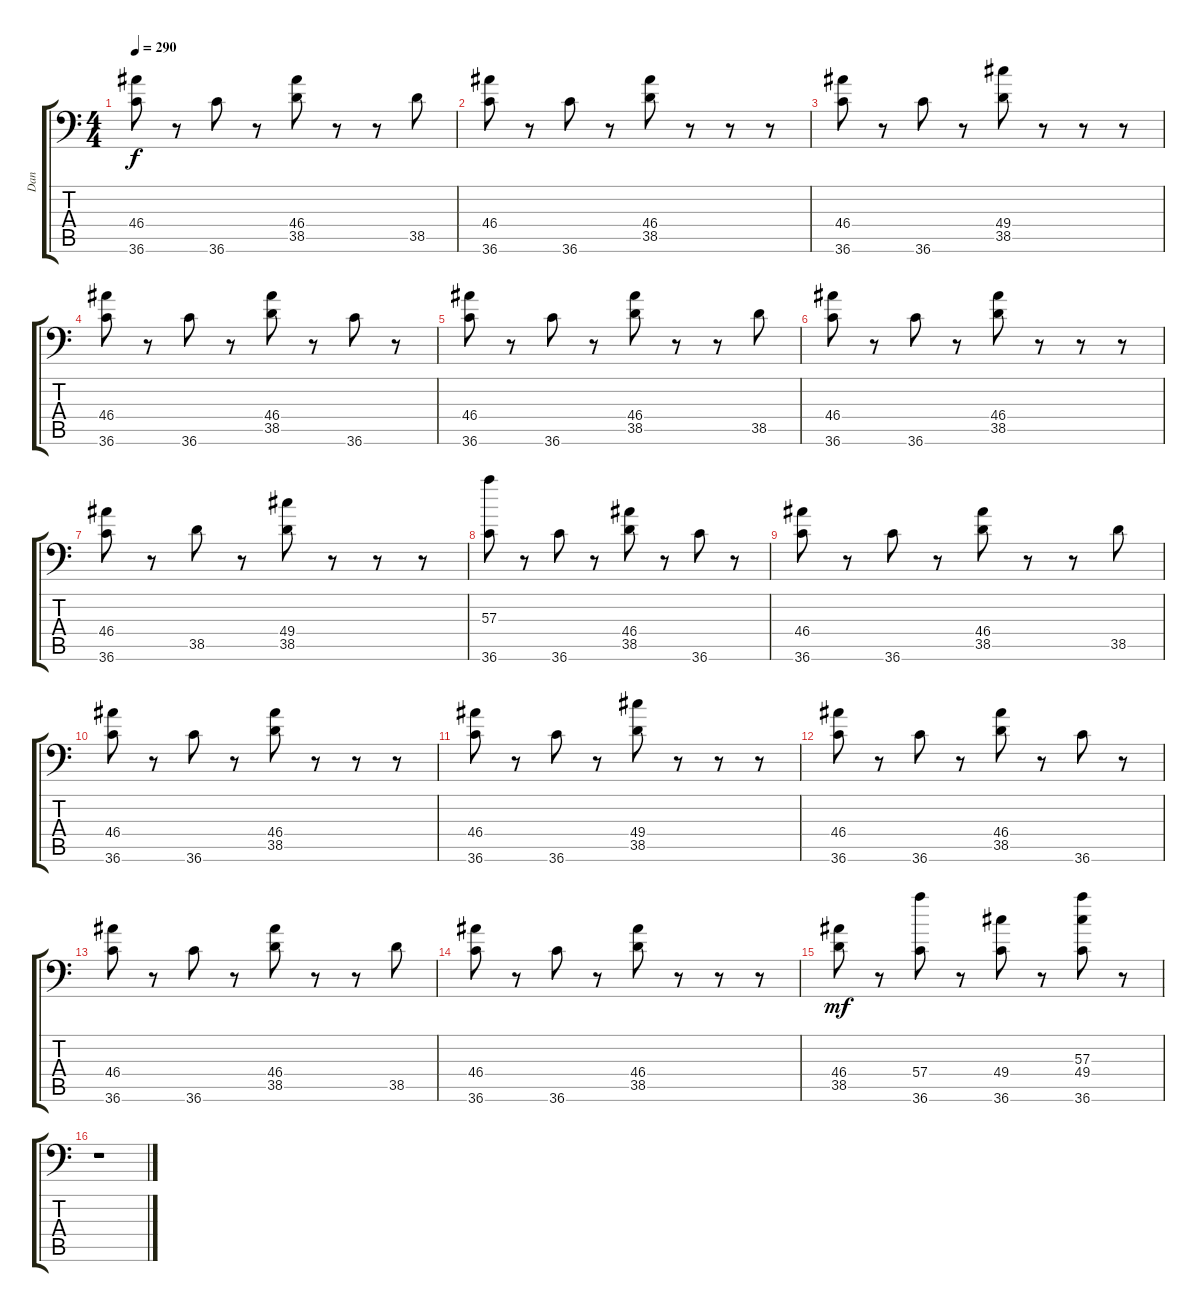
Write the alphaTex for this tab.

\track ("Dan" "Dan") {instrument acousticgrandpiano}
\staff {score tabs}
\tuning (C-1 C-1 C-1 C-1 C-1 C-1) {hide}
\ts (4 4)
\tempo 290
\clef f4
\ks c
(46.4 36.6).8{dy f} r.8 36.6.8 r.8 (46.4 38.5).8 r.8 r.8 38.5.8 |
(46.4 36.6).8 r.8 36.6.8 r.8 (46.4 38.5).8 r.8 r.8 r.8 |
(46.4 36.6).8 r.8 36.6.8 r.8 (49.4 38.5).8 r.8 r.8 r.8 |
(46.4 36.6).8 r.8 36.6.8 r.8 (46.4 38.5).8 r.8 36.6.8 r.8 |
(46.4 36.6).8 r.8 36.6.8 r.8 (46.4 38.5).8 r.8 r.8 38.5.8 |
(46.4 36.6).8 r.8 36.6.8 r.8 (46.4 38.5).8 r.8 r.8 r.8 |
(46.4 36.6).8 r.8 38.5.8 r.8 (49.4 38.5).8 r.8 r.8 r.8 |
(57.3 36.6).8 r.8 36.6.8 r.8 (46.4 38.5).8 r.8 36.6.8 r.8 |
(46.4 36.6).8 r.8 36.6.8 r.8 (46.4 38.5).8 r.8 r.8 38.5.8 |
(46.4 36.6).8 r.8 36.6.8 r.8 (46.4 38.5).8 r.8 r.8 r.8 |
(46.4 36.6).8 r.8 36.6.8 r.8 (49.4 38.5).8 r.8 r.8 r.8 |
(46.4 36.6).8 r.8 36.6.8 r.8 (46.4 38.5).8 r.8 36.6.8 r.8 |
(46.4 36.6).8 r.8 36.6.8 r.8 (46.4 38.5).8 r.8 r.8 38.5.8 |
(46.4 36.6).8 r.8 36.6.8 r.8 (46.4 38.5).8 r.8 r.8 r.8 |
(46.4 38.5).8{dy mf} r.8 (57.4 36.6).8 r.8 (49.4 36.6).8 r.8 (57.3 49.4 36.6).8 r.8 |
r.1
